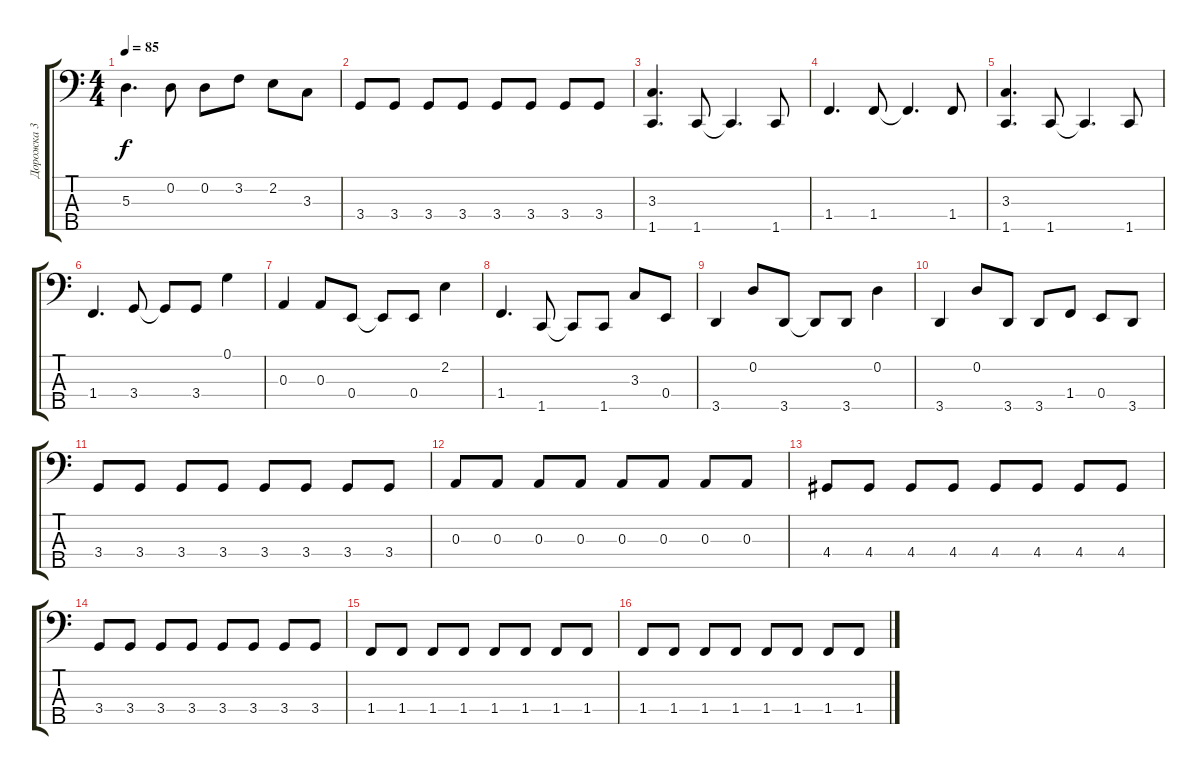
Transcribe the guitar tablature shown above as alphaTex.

\track ("Дорожка 3" "Дорожка 3") {instrument electricbassfinger}
\staff {score tabs}
\tuning (G2 D2 A1 E1 B0) {hide}
\ts (4 4)
\tempo 85
\clef f4
\ks c
5.3.4{d dy f} 0.2.8 0.2.8 3.2.8 2.2.8 3.3.8 |
3.4.8 3.4.8 3.4.8 3.4.8 3.4.8 3.4.8 3.4.8 3.4.8 |
(3.3 1.5).4{d} 1.5.8 1.5{t}.4{d} 1.5.8 |
1.4.4{d} 1.4.8 1.4{t}.4{d} 1.4.8 |
(3.3 1.5).4{d} 1.5.8 1.5{t}.4{d} 1.5.8 |
1.4.4{d} 3.4.8 3.4{t}.8 3.4.8 0.1.4 |
0.3.4 0.3.8 0.4.8 0.4{t}.8 0.4.8 2.2.4 |
1.4.4{d} 1.5.8 1.5{t}.8 1.5.8 3.3.8 0.4.8 |
3.5.4 0.2.8 3.5.8 3.5{t}.8 3.5.8 0.2.4 |
3.5.4 0.2.8 3.5.8 3.5.8 1.4.8 0.4.8 3.5.8 |
3.4.8 3.4.8 3.4.8 3.4.8 3.4.8 3.4.8 3.4.8 3.4.8 |
0.3.8 0.3.8 0.3.8 0.3.8 0.3.8 0.3.8 0.3.8 0.3.8 |
4.4.8 4.4.8 4.4.8 4.4.8 4.4.8 4.4.8 4.4.8 4.4.8 |
3.4.8 3.4.8 3.4.8 3.4.8 3.4.8 3.4.8 3.4.8 3.4.8 |
1.4.8 1.4.8 1.4.8 1.4.8 1.4.8 1.4.8 1.4.8 1.4.8 |
1.4.8 1.4.8 1.4.8 1.4.8 1.4.8 1.4.8 1.4.8 1.4.8
